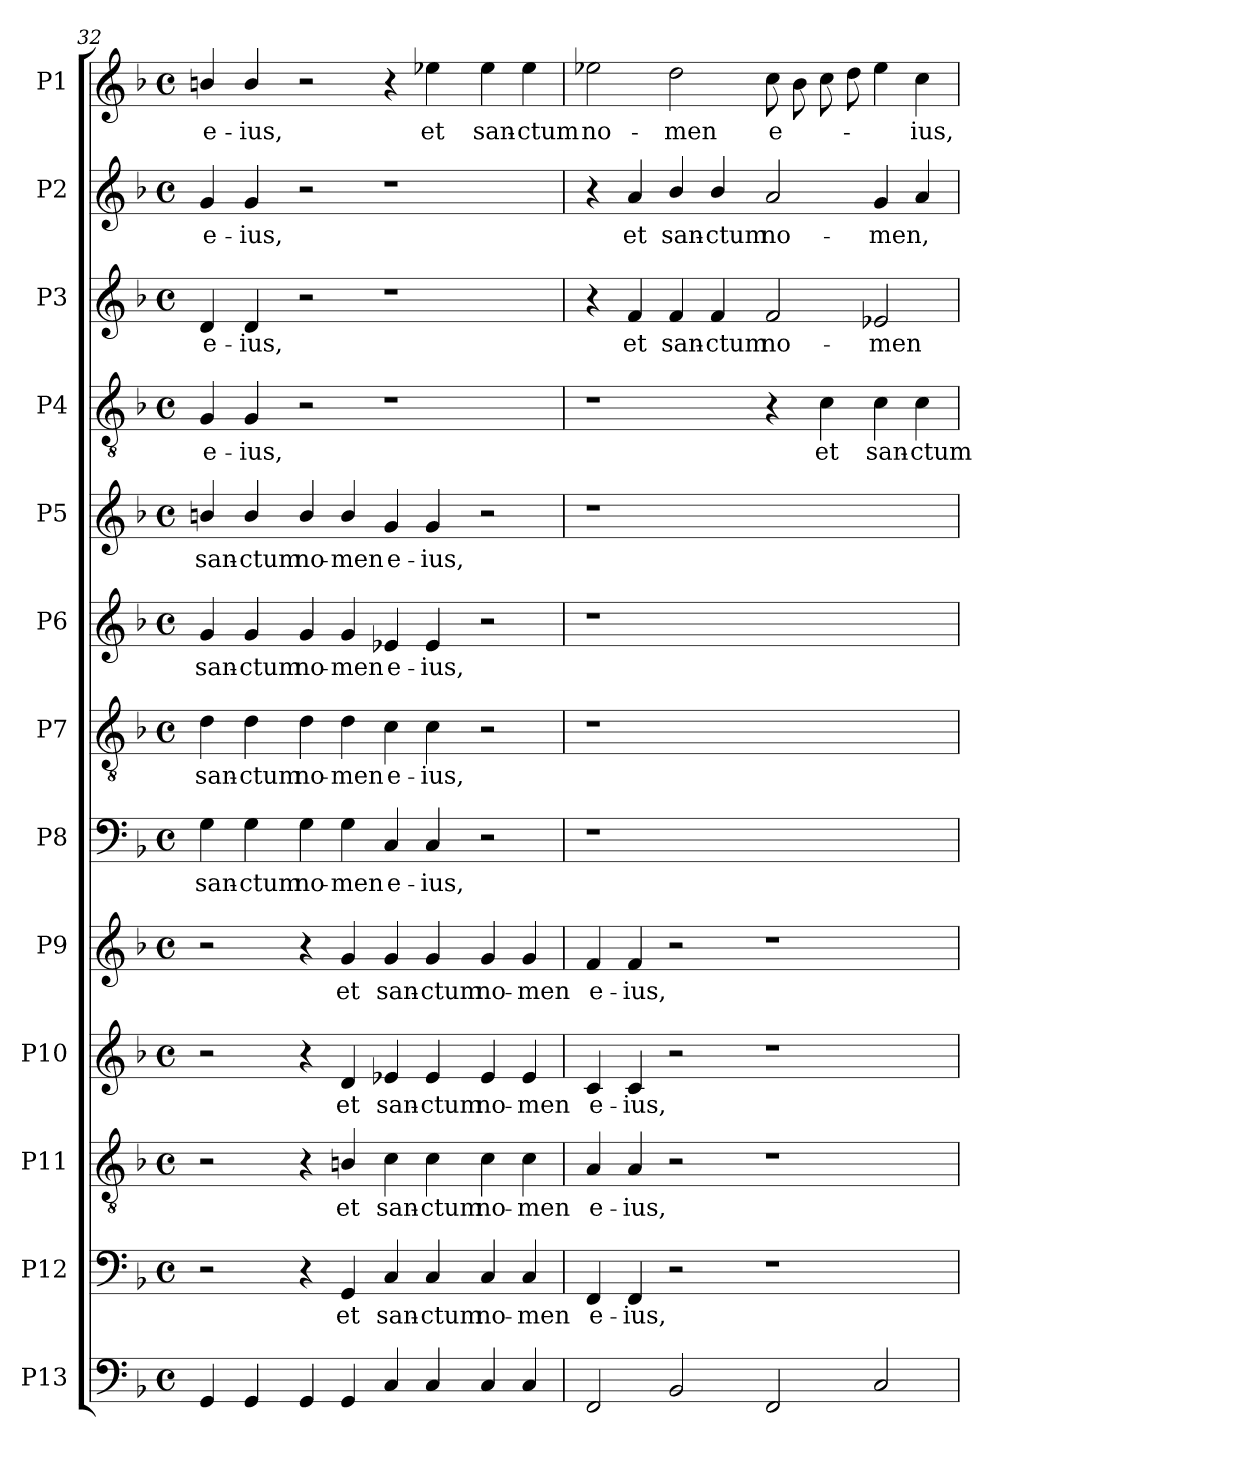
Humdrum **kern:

**kern	**kern	**text	**kern	**text	**kern	**text	**kern	**text	**kern	**text	**kern	**text	**kern	**text	**kern	**text	**kern	**text	**kern	**text	**kern	**text	**kern	**text
*part13	*part12	*part12	*part11	*part11	*part10	*part10	*part9	*part9	*part8	*part8	*part7	*part7	*part6	*part6	*part5	*part5	*part4	*part4	*part3	*part3	*part2	*part2	*part1	*part1
*staff13	*staff12	*staff12	*staff11	*staff11	*staff10	*staff10	*staff9	*staff9	*staff8	*staff8	*staff7	*staff7	*staff6	*staff6	*staff5	*staff5	*staff4	*staff4	*staff3	*staff3	*staff2	*staff2	*staff1	*staff1
*I"P13	*I"P12	*	*I"P11	*	*I"P10	*	*I"P9	*	*I"P8	*	*I"P7	*	*I"P6	*	*I"P5	*	*I"P4	*	*I"P3	*	*I"P2	*	*I"P1	*
!!LO:PB:g=z
*clefF4	*clefF4	*	*clefGv2	*	*clefG2	*	*clefG2	*	*clefF4	*	*clefGv2	*	*clefG2	*	*clefG2	*	*clefGv2	*	*clefG2	*	*clefG2	*	*clefG2	*
*	*	*	*ITrd7c12	*	*	*	*	*	*	*	*ITrd7c12	*	*	*	*	*	*ITrd7c12	*	*	*	*	*	*	*
*k[b-]	*k[b-]	*	*k[b-]	*	*k[b-]	*	*k[b-]	*	*k[b-]	*	*k[b-]	*	*k[b-]	*	*k[b-]	*	*k[b-]	*	*k[b-]	*	*k[b-]	*	*k[b-]	*
*F:	*F:	*	*F:	*	*F:	*	*F:	*	*F:	*	*F:	*	*F:	*	*F:	*	*F:	*	*F:	*	*F:	*	*F:	*
*M4/4	*M4/4	*	*M4/4	*	*M4/4	*	*M4/4	*	*M4/4	*	*M4/4	*	*M4/4	*	*M4/4	*	*M4/4	*	*M4/4	*	*M4/4	*	*M4/4	*
*met(c)	*met(c)	*	*met(c)	*	*met(c)	*	*met(c)	*	*met(c)	*	*met(c)	*	*met(c)	*	*met(c)	*	*met(c)	*	*met(c)	*	*met(c)	*	*met(c)	*
=32	=32	=32	=32	=32	=32	=32	=32	=32	=32	=32	=32	=32	=32	=32	=32	=32	=32	=32	=32	=32	=32	=32	=32	=32
!	!	!	!	!	!	!	!	!	!	!LO:LY:b:color=#000000	!	!	!	!	!	!	!	!	!	!	!	!	!	!
!	!	!	!	!	!	!	!	!	!	!	!	!LO:LY:b:color=#000000	!	!	!	!	!	!	!	!	!	!	!	!
!	!	!	!	!	!	!	!	!	!	!	!	!	!	!LO:LY:b:color=#000000	!	!	!	!	!	!	!	!	!	!
!	!	!	!	!	!	!	!	!	!	!	!	!	!	!	!	!LO:LY:b:color=#000000	!	!	!	!	!	!	!	!
!	!	!	!	!	!	!	!	!	!	!	!	!	!	!	!	!	!	!LO:LY:b:color=#000000	!	!	!	!	!	!
!	!	!	!	!	!	!	!	!	!	!	!	!	!	!	!	!	!	!	!	!LO:LY:b:color=#000000	!	!	!	!
!	!	!	!	!	!	!	!	!	!	!	!	!	!	!	!	!	!	!	!	!	!	!LO:LY:b:color=#000000	!	!
!	!	!	!	!	!	!	!	!	!	!	!	!	!	!	!	!	!	!	!	!	!	!	!	!LO:LY:b:color=#000000
4GGi/	2r	.	2r	.	2r	.	2r	.	4Gi\	san-	4Di\	san-	4gi/	san-	4bni/	san-	4GGi/	e-	4di/	e-	4gi/	e-	4bni/	e-
!	!	!	!	!	!	!	!	!	!	!LO:LY:b:color=#000000	!	!	!	!	!	!	!	!	!	!	!	!	!	!
!	!	!	!	!	!	!	!	!	!	!	!	!LO:LY:b:color=#000000	!	!	!	!	!	!	!	!	!	!	!	!
!	!	!	!	!	!	!	!	!	!	!	!	!	!	!LO:LY:b:color=#000000	!	!	!	!	!	!	!	!	!	!
!	!	!	!	!	!	!	!	!	!	!	!	!	!	!	!	!LO:LY:b:color=#000000	!	!	!	!	!	!	!	!
!	!	!	!	!	!	!	!	!	!	!	!	!	!	!	!	!	!	!LO:LY:b:color=#000000	!	!	!	!	!	!
!	!	!	!	!	!	!	!	!	!	!	!	!	!	!	!	!	!	!	!	!LO:LY:b:color=#000000	!	!	!	!
!	!	!	!	!	!	!	!	!	!	!	!	!	!	!	!	!	!	!	!	!	!	!LO:LY:b:color=#000000	!	!
!	!	!	!	!	!	!	!	!	!	!	!	!	!	!	!	!	!	!	!	!	!	!	!	!LO:LY:b:color=#000000
4GGi/	.	.	.	.	.	.	.	.	4Gi\	-ctum	4Di\	-ctum	4gi/	-ctum	4bi/	-ctum	4GGi/	-ius,	4di/	-ius,	4gi/	-ius,	4bi/	-ius,
!	!	!	!	!	!	!	!	!	!	!LO:LY:b:color=#000000	!	!	!	!	!	!	!	!	!	!	!	!	!	!
!	!	!	!	!	!	!	!	!	!	!	!	!LO:LY:b:color=#000000	!	!	!	!	!	!	!	!	!	!	!	!
!	!	!	!	!	!	!	!	!	!	!	!	!	!	!LO:LY:b:color=#000000	!	!	!	!	!	!	!	!	!	!
!	!	!	!	!	!	!	!	!	!	!	!	!	!	!	!	!LO:LY:b:color=#000000	!	!	!	!	!	!	!	!
4GGi/	4r	.	4r	.	4r	.	4r	.	4Gi\	no-	4Di\	no-	4gi/	no-	4bi/	no-	2r	.	2r	.	2r	.	2r	.
!	!	!LO:LY:b:color=#000000	!	!	!	!	!	!	!	!	!	!	!	!	!	!	!	!	!	!	!	!	!	!
!	!	!	!	!LO:LY:b:color=#000000	!	!	!	!	!	!	!	!	!	!	!	!	!	!	!	!	!	!	!	!
!	!	!	!	!	!	!LO:LY:b:color=#000000	!	!	!	!	!	!	!	!	!	!	!	!	!	!	!	!	!	!
!	!	!	!	!	!	!	!	!LO:LY:b:color=#000000	!	!	!	!	!	!	!	!	!	!	!	!	!	!	!	!
!	!	!	!	!	!	!	!	!	!	!LO:LY:b:color=#000000	!	!	!	!	!	!	!	!	!	!	!	!	!	!
!	!	!	!	!	!	!	!	!	!	!	!	!LO:LY:b:color=#000000	!	!	!	!	!	!	!	!	!	!	!	!
!	!	!	!	!	!	!	!	!	!	!	!	!	!	!LO:LY:b:color=#000000	!	!	!	!	!	!	!	!	!	!
!	!	!	!	!	!	!	!	!	!	!	!	!	!	!	!	!LO:LY:b:color=#000000	!	!	!	!	!	!	!	!
4GGi/	4GGi/	et	4BBni/	et	4di/	et	4gi/	et	4Gi\	-men	4Di\	-men	4gi/	-men	4bi/	-men	.	.	.	.	.	.	.	.
!	!	!LO:LY:b:color=#000000	!	!	!	!	!	!	!	!	!	!	!	!	!	!	!	!	!	!	!	!	!	!
!	!	!	!	!LO:LY:b:color=#000000	!	!	!	!	!	!	!	!	!	!	!	!	!	!	!	!	!	!	!	!
!	!	!	!	!	!	!LO:LY:b:color=#000000	!	!	!	!	!	!	!	!	!	!	!	!	!	!	!	!	!	!
!	!	!	!	!	!	!	!	!LO:LY:b:color=#000000	!	!	!	!	!	!	!	!	!	!	!	!	!	!	!	!
!	!	!	!	!	!	!	!	!	!	!LO:LY:b:color=#000000	!	!	!	!	!	!	!	!	!	!	!	!	!	!
!	!	!	!	!	!	!	!	!	!	!	!	!LO:LY:b:color=#000000	!	!	!	!	!	!	!	!	!	!	!	!
!	!	!	!	!	!	!	!	!	!	!	!	!	!	!LO:LY:b:color=#000000	!	!	!	!	!	!	!	!	!	!
!	!	!	!	!	!	!	!	!	!	!	!	!	!	!	!	!LO:LY:b:color=#000000	!	!	!	!	!	!	!	!
4Ci/	4Ci/	san-	4Ci\	san-	4e-Xi/	san-	4gi/	san-	4Ci/	e-	4Ci\	e-	4e-Xi/	e-	4gi/	e-	1r	.	1r	.	1r	.	4r	.
!	!	!LO:LY:b:color=#000000	!	!	!	!	!	!	!	!	!	!	!	!	!	!	!	!	!	!	!	!	!	!
!	!	!	!	!LO:LY:b:color=#000000	!	!	!	!	!	!	!	!	!	!	!	!	!	!	!	!	!	!	!	!
!	!	!	!	!	!	!LO:LY:b:color=#000000	!	!	!	!	!	!	!	!	!	!	!	!	!	!	!	!	!	!
!	!	!	!	!	!	!	!	!LO:LY:b:color=#000000	!	!	!	!	!	!	!	!	!	!	!	!	!	!	!	!
!	!	!	!	!	!	!	!	!	!	!LO:LY:b:color=#000000	!	!	!	!	!	!	!	!	!	!	!	!	!	!
!	!	!	!	!	!	!	!	!	!	!	!	!LO:LY:b:color=#000000	!	!	!	!	!	!	!	!	!	!	!	!
!	!	!	!	!	!	!	!	!	!	!	!	!	!	!LO:LY:b:color=#000000	!	!	!	!	!	!	!	!	!	!
!	!	!	!	!	!	!	!	!	!	!	!	!	!	!	!	!LO:LY:b:color=#000000	!	!	!	!	!	!	!	!
!	!	!	!	!	!	!	!	!	!	!	!	!	!	!	!	!	!	!	!	!	!	!	!	!LO:LY:b:color=#000000
4Ci/	4Ci/	-ctum	4Ci\	-ctum	4e-i/	-ctum	4gi/	-ctum	4Ci/	-ius,	4Ci\	-ius,	4e-i/	-ius,	4gi/	-ius,	.	.	.	.	.	.	4ee-Xi\	et
!	!	!LO:LY:b:color=#000000	!	!	!	!	!	!	!	!	!	!	!	!	!	!	!	!	!	!	!	!	!	!
!	!	!	!	!LO:LY:b:color=#000000	!	!	!	!	!	!	!	!	!	!	!	!	!	!	!	!	!	!	!	!
!	!	!	!	!	!	!LO:LY:b:color=#000000	!	!	!	!	!	!	!	!	!	!	!	!	!	!	!	!	!	!
!	!	!	!	!	!	!	!	!LO:LY:b:color=#000000	!	!	!	!	!	!	!	!	!	!	!	!	!	!	!	!
!	!	!	!	!	!	!	!	!	!	!	!	!	!	!	!	!	!	!	!	!	!	!	!	!LO:LY:b:color=#000000
4Ci/	4Ci/	no-	4Ci\	no-	4e-i/	no-	4gi/	no-	2r	.	2r	.	2r	.	2r	.	.	.	.	.	.	.	4ee-i\	san-
!	!	!LO:LY:b:color=#000000	!	!	!	!	!	!	!	!	!	!	!	!	!	!	!	!	!	!	!	!	!	!
!	!	!	!	!LO:LY:b:color=#000000	!	!	!	!	!	!	!	!	!	!	!	!	!	!	!	!	!	!	!	!
!	!	!	!	!	!	!LO:LY:b:color=#000000	!	!	!	!	!	!	!	!	!	!	!	!	!	!	!	!	!	!
!	!	!	!	!	!	!	!	!LO:LY:b:color=#000000	!	!	!	!	!	!	!	!	!	!	!	!	!	!	!	!
!	!	!	!	!	!	!	!	!	!	!	!	!	!	!	!	!	!	!	!	!	!	!	!	!LO:LY:b:color=#000000
4Ci/	4Ci/	-men	4Ci\	-men	4e-i/	-men	4gi/	-men	.	.	.	.	.	.	.	.	.	.	.	.	.	.	4ee-i\	-ctum
=33	=33	=33	=33	=33	=33	=33	=33	=33	=33	=33	=33	=33	=33	=33	=33	=33	=33	=33	=33	=33	=33	=33	=33	=33
!	!	!LO:LY:b:color=#000000	!	!	!	!	!	!	!	!	!	!	!	!	!	!	!	!	!	!	!	!	!	!
!	!	!	!	!LO:LY:b:color=#000000	!	!	!	!	!	!	!	!	!	!	!	!	!	!	!	!	!	!	!	!
!	!	!	!	!	!	!LO:LY:b:color=#000000	!	!	!	!	!	!	!	!	!	!	!	!	!	!	!	!	!	!
!	!	!	!	!	!	!	!	!LO:LY:b:color=#000000	!LO:N:vis=1	!	!LO:N:vis=1	!	!LO:N:vis=1	!	!LO:N:vis=1	!	!	!	!	!	!	!	!	!
!	!	!	!	!	!	!	!	!	!	!	!	!	!	!	!	!	!	!	!	!	!	!	!	!LO:LY:b:color=#000000
2FFi/	4FFi/	e-	4AAi/	e-	4ci/	e-	4fi/	e-	1r	.	1r	.	1r	.	1r	.	1r	.	4r	.	4r	.	2ee-Xi\	no-
!	!	!LO:LY:b:color=#000000	!	!	!	!	!	!	!	!	!	!	!	!	!	!	!	!	!	!	!	!	!	!
!	!	!	!	!LO:LY:b:color=#000000	!	!	!	!	!	!	!	!	!	!	!	!	!	!	!	!	!	!	!	!
!	!	!	!	!	!	!LO:LY:b:color=#000000	!	!	!	!	!	!	!	!	!	!	!	!	!	!	!	!	!	!
!	!	!	!	!	!	!	!	!LO:LY:b:color=#000000	!	!	!	!	!	!	!	!	!	!	!	!	!	!	!	!
!	!	!	!	!	!	!	!	!	!	!	!	!	!	!	!	!	!	!	!	!LO:LY:b:color=#000000	!	!	!	!
!	!	!	!	!	!	!	!	!	!	!	!	!	!	!	!	!	!	!	!	!	!	!LO:LY:b:color=#000000	!	!
.	4FFi/	-ius,	4AAi/	-ius,	4ci/	-ius,	4fi/	-ius,	.	.	.	.	.	.	.	.	.	.	4fi/	et	4ai/	et	.	.
!	!	!	!	!	!	!	!	!	!	!	!	!	!	!	!	!	!	!	!	!LO:LY:b:color=#000000	!	!	!	!
!	!	!	!	!	!	!	!	!	!	!	!	!	!	!	!	!	!	!	!	!	!	!LO:LY:b:color=#000000	!	!
!	!	!	!	!	!	!	!	!	!	!	!	!	!	!	!	!	!	!	!	!	!	!	!	!LO:LY:b:color=#000000
2BB-i/	2r	.	2r	.	2r	.	2r	.	.	.	.	.	.	.	.	.	.	.	4fi/	san-	4b-i/	san-	2ddi\	-men
!	!	!	!	!	!	!	!	!	!	!	!	!	!	!	!	!	!	!	!	!LO:LY:b:color=#000000	!	!	!	!
!	!	!	!	!	!	!	!	!	!	!	!	!	!	!	!	!	!	!	!	!	!	!LO:LY:b:color=#000000	!	!
.	.	.	.	.	.	.	.	.	.	.	.	.	.	.	.	.	.	.	4fi/	-ctum	4b-i/	-ctum	.	.
!	!	!	!	!	!	!	!	!	!	!	!	!	!	!	!	!	!	!	!	!LO:LY:b:color=#000000	!	!	!	!
!	!	!	!	!	!	!	!	!	!	!	!	!	!	!	!	!	!	!	!	!	!	!LO:LY:b:color=#000000	!	!
!	!	!	!	!	!	!	!	!	!	!	!	!	!	!	!	!	!	!	!	!	!	!	!	!LO:LY:b:color=#000000
2FFi/	1r	.	1r	.	1r	.	1r	.	1ryy	.	1ryy	.	1ryy	.	1ryy	.	4r	.	2fi/	no-	2ai/	no-	8cci\	e-
.	.	.	.	.	.	.	.	.	.	.	.	.	.	.	.	.	.	.	.	.	.	.	8b-i\	.
!	!	!	!	!	!	!	!	!	!	!	!	!	!	!	!	!	!	!LO:LY:b:color=#000000	!	!	!	!	!	!
.	.	.	.	.	.	.	.	.	.	.	.	.	.	.	.	.	4Ci\	et	.	.	.	.	8cci\	.
.	.	.	.	.	.	.	.	.	.	.	.	.	.	.	.	.	.	.	.	.	.	.	8ddi\	.
!	!	!	!	!	!	!	!	!	!	!	!	!	!	!	!	!	!	!LO:LY:b:color=#000000	!	!	!	!	!	!
!	!	!	!	!	!	!	!	!	!	!	!	!	!	!	!	!	!	!	!	!LO:LY:b:color=#000000	!	!	!	!
!	!	!	!	!	!	!	!	!	!	!	!	!	!	!	!	!	!	!	!	!	!	!LO:LY:b:color=#000000	!	!
2Ci/	.	.	.	.	.	.	.	.	.	.	.	.	.	.	.	.	4Ci\	san-	2e-Xi/	-men	4gi/	-men,	4ee-i\	.
!	!	!	!	!	!	!	!	!	!	!	!	!	!	!	!	!	!	!LO:LY:b:color=#000000	!	!	!	!	!	!
!	!	!	!	!	!	!	!	!	!	!	!	!	!	!	!	!	!	!	!	!	!	!	!	!LO:LY:b:color=#000000
.	.	.	.	.	.	.	.	.	.	.	.	.	.	.	.	.	4Ci\	-ctum	.	.	4ai/	.	4cci\	-ius,
=	=	=	=	=	=	=	=	=	=	=	=	=	=	=	=	=	=	=	=	=	=	=	=	=
*-	*-	*-	*-	*-	*-	*-	*-	*-	*-	*-	*-	*-	*-	*-	*-	*-	*-	*-	*-	*-	*-	*-	*-	*-
